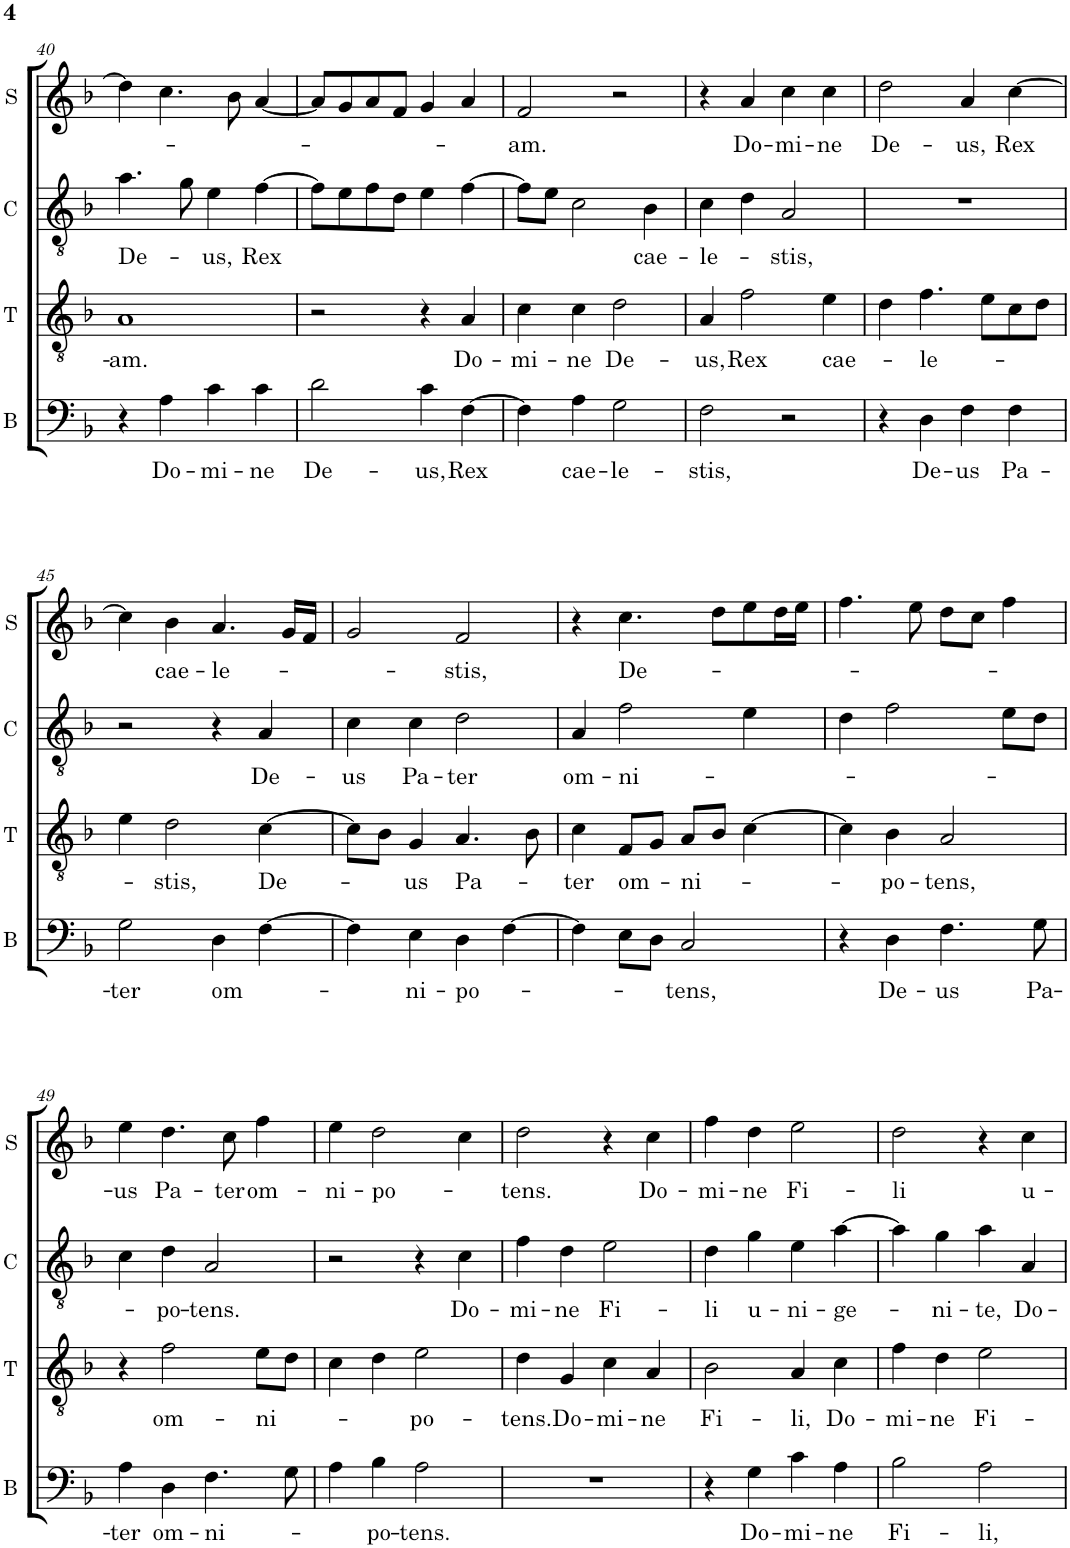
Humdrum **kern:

**kern	**text	**kern	**text	**kern	**text	**kern	**text
*part4	*part4	*part3	*part3	*part2	*part2	*part1	*part1
*staff4	*staff4	*staff3	*staff3	*staff2	*staff2	*staff1	*staff1
*I"B	*	*I"T	*	*I"C	*	*I"S	*
*I'B	*	*I'T	*	*I'C	*	*I'S	*
!!LO:PB:g=z
*clefF4	*	*clefGv2	*	*clefGv2	*	*clefG2	*
*	*	*	*	*Trd4c7	*	*	*
*k[b-]	*	*k[b-]	*	*k[b-]	*	*k[b-]	*
*M2/2	*	*M2/2	*	*M2/2	*	*M2/2	*
*met(c|)	*	*met(c|)	*	*met(c|)	*	*met(c|)	*
=40	=40	=40	=40	=40	=40	=40	=40
!	!	!	!LO:LY:b	!	!LO:LY:b	!	!
4r	.	1A	-am.	4.a\	De-	4dd\]	.
!	!LO:LY:b	!	!	!	!	!	!
4A\	Do-	.	.	.	.	4.cc\	.
.	.	.	.	8g\	.	.	.
!	!LO:LY:b	!	!	!	!LO:LY:b	!	!
4c\	-mi-	.	.	4e\	-us,	.	.
.	.	.	.	.	.	8b-\	.
!	!LO:LY:b	!	!	!	!LO:LY:b	!	!
4c\	-ne	.	.	[4f\	Rex	[4a/	.
=41	=41	=41	=41	=41	=41	=41	=41
!	!LO:LY:b	!	!	!	!	!	!
2d\	De-	2r	.	8f\L]	.	8a/L]	.
.	.	.	.	8e\	.	8g/	.
.	.	.	.	8f\	.	8a/	.
.	.	.	.	8d\J	.	8f/J	.
!	!LO:LY:b	!	!	!	!	!	!
4c\	-us,	4r	.	4e\	.	4g/	.
!	!LO:LY:b	!	!LO:LY:b	!	!	!	!
[4F\	Rex	4A/	Do-	[4f\	.	4a/	.
=42	=42	=42	=42	=42	=42	=42	=42
!	!	!	!LO:LY:b	!	!	!	!LO:LY:b
4F\]	.	4c\	-mi-	8f\L]	.	2f/	-am.
.	.	.	.	8e\J	.	.	.
!	!LO:LY:b	!	!LO:LY:b	!	!	!	!
4A\	cae-	4c\	-ne	2c\	.	.	.
!	!LO:LY:b	!	!LO:LY:b	!	!	!	!
2G\	-le-	2d\	De-	.	.	2r	.
!	!	!	!	!	!LO:LY:b	!	!
.	.	.	.	4B-\	cae-	.	.
=43	=43	=43	=43	=43	=43	=43	=43
!	!LO:LY:b	!	!LO:LY:b	!	!LO:LY:b	!	!
2F\	-stis,	4A/	-us,	4c\	-le-	4r	.
!	!	!	!LO:LY:b	!	!	!	!LO:LY:b
.	.	2f\	Rex	4d\	.	4a/	Do-
!	!	!	!	!	!LO:LY:b	!	!LO:LY:b
2r	.	.	.	2A/	-stis,	4cc\	-mi-
!	!	!	!LO:LY:b	!	!	!	!LO:LY:b
.	.	4e\	cae-	.	.	4cc\	-ne
=44	=44	=44	=44	=44	=44	=44	=44
!	!	!	!	!	!	!	!LO:LY:b
4r	.	4d\	.	1r	.	2dd\	De-
!	!LO:LY:b	!	!LO:LY:b	!	!	!	!
4D\	De-	4.f\	-le-	.	.	.	.
!	!LO:LY:b	!	!	!	!	!	!LO:LY:b
4F\	-us	.	.	.	.	4a/	-us,
.	.	8e\L	.	.	.	.	.
!	!LO:LY:b	!	!	!	!	!	!LO:LY:b
4F\	Pa-	8c\	.	.	.	[4cc\	Rex
.	.	8d\J	.	.	.	.	.
!!LO:LB:g=z
=45	=45	=45	=45	=45	=45	=45	=45
!	!LO:LY:b	!	!	!	!	!	!
2G\	-ter	4e\	.	2r	.	4cc\]	.
!	!	!	!LO:LY:b	!	!	!	!LO:LY:b
.	.	2d\	-stis,	.	.	4b-\	cae-
!	!LO:LY:b	!	!	!	!	!	!LO:LY:b
4D\	om-	.	.	4r	.	4.a/	-le-
!	!	!	!LO:LY:b	!	!LO:LY:b	!	!
[4F\	.	[4c\	De-	4A/	De-	.	.
.	.	.	.	.	.	16g/LL	.
.	.	.	.	.	.	16f/JJ	.
=46	=46	=46	=46	=46	=46	=46	=46
!	!	!	!	!	!LO:LY:b	!	!
4F\]	.	8c\L]	.	4c\	-us	2g/	.
.	.	8B-\J	.	.	.	.	.
!	!LO:LY:b	!	!LO:LY:b	!	!LO:LY:b	!	!
4E\	-ni-	4G/	-us	4c\	Pa-	.	.
!	!LO:LY:b	!	!LO:LY:b	!	!LO:LY:b	!	!LO:LY:b
4D\	-po-	4.A/	Pa-	2d\	-ter	2f/	-stis,
[4F\	.	.	.	.	.	.	.
.	.	8B-\	.	.	.	.	.
=47	=47	=47	=47	=47	=47	=47	=47
!	!	!	!LO:LY:b	!	!LO:LY:b	!	!
4F\]	.	4c\	-ter	4A/	om-	4r	.
!	!	!	!LO:LY:b	!	!LO:LY:b	!	!LO:LY:b
8E\L	.	8F/L	om-	2f\	-ni-	4.cc\	De-
8D\J	.	8G/J	.	.	.	.	.
!	!LO:LY:b	!	!LO:LY:b	!	!	!	!
2C/	-tens,	8A/L	ni-	.	.	.	.
.	.	8B-/J	.	.	.	8dd\L	.
.	.	[4c\	.	4e\	.	8ee\	.
.	.	.	.	.	.	16dd\L	.
.	.	.	.	.	.	16ee\JJ	.
=48	=48	=48	=48	=48	=48	=48	=48
4r	.	4c\]	.	4d\	.	4.ff\	.
!	!LO:LY:b	!	!LO:LY:b	!	!	!	!
4D\	De-	4B-\	-po-	2f\	.	.	.
.	.	.	.	.	.	8ee\	.
!	!LO:LY:b	!	!LO:LY:b	!	!	!	!
4.F\	-us	2A/	-tens,	.	.	8dd\L	.
.	.	.	.	.	.	8cc\J	.
.	.	.	.	8e\L	.	4ff\	.
!	!LO:LY:b	!	!	!	!	!	!
8G\	Pa-	.	.	8d\J	.	.	.
!!LO:LB:g=z
=49	=49	=49	=49	=49	=49	=49	=49
!	!LO:LY:b	!	!	!	!	!	!LO:LY:b
4A\	-ter	4r	.	4c\	.	4ee\	-us
!	!LO:LY:b	!	!LO:LY:b	!	!LO:LY:b	!	!LO:LY:b
4D\	om-	2f\	om-	4d\	-po-	4.dd\	Pa-
!	!LO:LY:b	!	!	!	!LO:LY:b	!	!
4.F\	-ni-	.	.	2A/	-tens.	.	.
!	!	!	!	!	!	!	!LO:LY:b
.	.	.	.	.	.	8cc\	-ter
!	!	!	!LO:LY:b	!	!	!	!LO:LY:b
.	.	8e\L	ni-	.	.	4ff\	om-
8G\	.	8d\J	.	.	.	.	.
=50	=50	=50	=50	=50	=50	=50	=50
!	!	!	!	!	!	!	!LO:LY:b
4A\	.	4c\	.	2r	.	4ee\	-ni-
!	!LO:LY:b	!	!	!	!	!	!LO:LY:b
4B-\	-po-	4d\	.	.	.	2dd\	-po-
!	!LO:LY:b	!	!LO:LY:b	!	!	!	!
2A\	-tens.	2e\	-po-	4r	.	.	.
!	!	!	!	!	!LO:LY:b	!	!
.	.	.	.	4c\	Do-	4cc\	.
=51	=51	=51	=51	=51	=51	=51	=51
!	!	!	!LO:LY:b	!	!LO:LY:b	!	!LO:LY:b
1r	.	4d\	-tens.	4f\	-mi-	2dd\	-tens.
!	!	!	!LO:LY:b	!	!LO:LY:b	!	!
.	.	4G/	Do-	4d\	-ne	.	.
!	!	!	!LO:LY:b	!	!LO:LY:b	!	!
.	.	4c\	-mi-	2e\	Fi-	4r	.
!	!	!	!LO:LY:b	!	!	!	!LO:LY:b
.	.	4A/	-ne	.	.	4cc\	Do-
=52	=52	=52	=52	=52	=52	=52	=52
!	!	!	!LO:LY:b	!	!LO:LY:b	!	!LO:LY:b
4r	.	2B-\	Fi-	4d\	-li	4ff\	-mi-
!	!LO:LY:b	!	!	!	!LO:LY:b	!	!LO:LY:b
4G\	Do-	.	.	4g\	u-	4dd\	-ne
!	!LO:LY:b	!	!LO:LY:b	!	!LO:LY:b	!	!LO:LY:b
4c\	-mi-	4A/	-li,	4e\	-ni-	2ee\	Fi-
!	!LO:LY:b	!	!LO:LY:b	!	!LO:LY:b	!	!
4A\	-ne	4c\	Do-	[4a\	-ge-	.	.
=53	=53	=53	=53	=53	=53	=53	=53
!	!LO:LY:b	!	!LO:LY:b	!	!	!	!LO:LY:b
2B-\	Fi-	4f\	-mi-	4a\]	.	2dd\	-li
!	!	!	!LO:LY:b	!	!LO:LY:b	!	!
.	.	4d\	-ne	4g\	-ni-	.	.
!	!LO:LY:b	!	!LO:LY:b	!	!LO:LY:b	!	!
2A\	-li,	2e\	Fi-	4a\	-te,	4r	.
!	!	!	!	!	!LO:LY:b	!	!LO:LY:b
.	.	.	.	4A/	Do-	4cc\	u-
=	=	=	=	=	=	=	=
*-	*-	*-	*-	*-	*-	*-	*-
